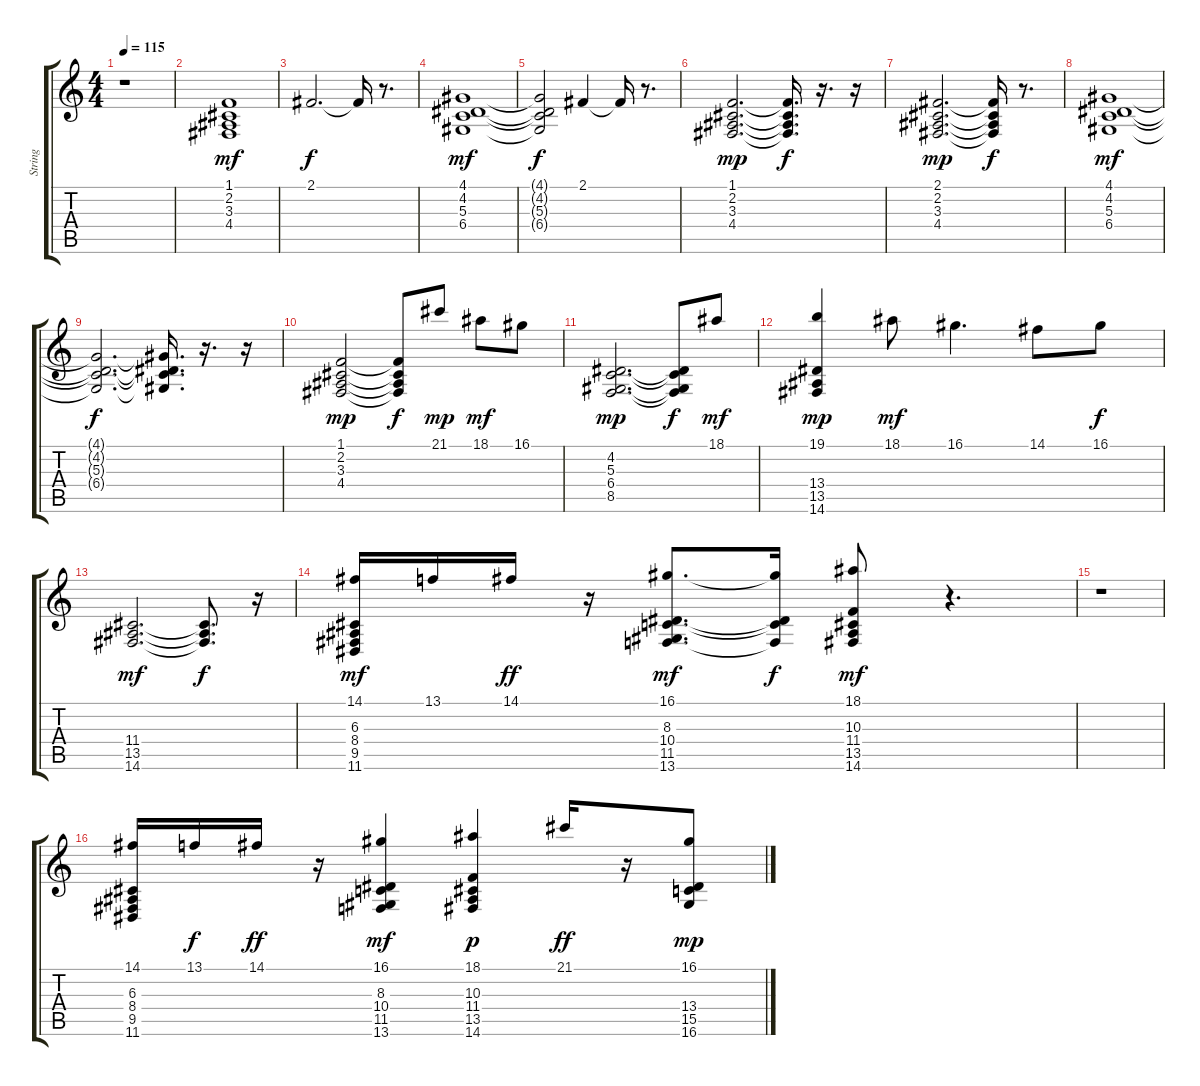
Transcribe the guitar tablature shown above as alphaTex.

\track ("String" "String") {instrument stringensemble1}
\staff {score tabs}
\tuning (E4 B3 G3 D3 A2 E2) {hide}
\ts (4 4)
\tempo 115
\clef g2
\ks c
r.1{dy f} |
(1.1 2.2 3.3 4.4).1{dy mf} |
2.1.2{d dy f} 2.1{t}.16 r.8{d} |
(4.1 4.2 5.3 6.4).1{dy mf} |
(4.1{t} 4.2{t} 5.3{t} 6.4{t}).2{dy f} 2.1.4 2.1{t}.16 r.8{d} |
(1.1 2.2 3.3 4.4).2{d dy mp} (1.1{t} 2.2{t} 3.3{t} 4.4{t}).16{d dy f} r.16{d} r.16 |
(2.1 2.2 3.3 4.4).2{d dy mp} (2.1{t} 2.2{t} 3.3{t} 4.4{t}).16{dy f} r.8{d} |
(4.1 4.2 5.3 6.4).1{dy mf} |
(4.1{t} 4.2{t} 5.3{t} 6.4{t}).2{d dy f} (4.1{t} 4.2{t} 5.3{t} 6.4{t}).16{d} r.16{d} r.16 |
(1.1 2.2 3.3 4.4).2{dy mp} (1.1{t} 2.2{t} 3.3{t} 4.4{t}).8{dy f} 21.1.8{dy mp} 18.1.8{dy mf} 16.1.8 |
(4.2 5.3 6.4 8.5).2{d dy mp} (4.2{t} 5.3{t} 6.4{t} 8.5{t}).8{dy f} 18.1.8{dy mf} |
(19.1 13.4 13.5 14.6).4{dy mp} 18.1.8{dy mf} 16.1.4{d} 14.1.8 16.1.8{dy f} |
(11.4 13.5 14.6).2{d dy mf} (11.4{t} 13.5{t} 14.6{t}).8{d dy f} r.16 |
(14.1 6.3 8.4 9.5 11.6).16{dy mf} 13.1.16 14.1.16{dy ff} r.16 (16.1 8.3 10.4 11.5 13.6).8{d dy mf} (16.1{t} 8.3{t} 10.4{t} 13.6{t}).16{dy f} (18.1 10.3 11.4 13.5 14.6).8{dy mf} r.4{d} |
r.1 |
(14.1 6.3 8.4 9.5 11.6).16 13.1.16{dy f} 14.1.16{dy ff} r.16 (16.1 8.3 10.4 11.5 13.6).4{dy mf} (18.1 10.3 11.4 13.5 14.6).4{dy p} 21.1.16{dy ff} r.16 (16.1 13.4 15.5 16.6).8{dy mp}
